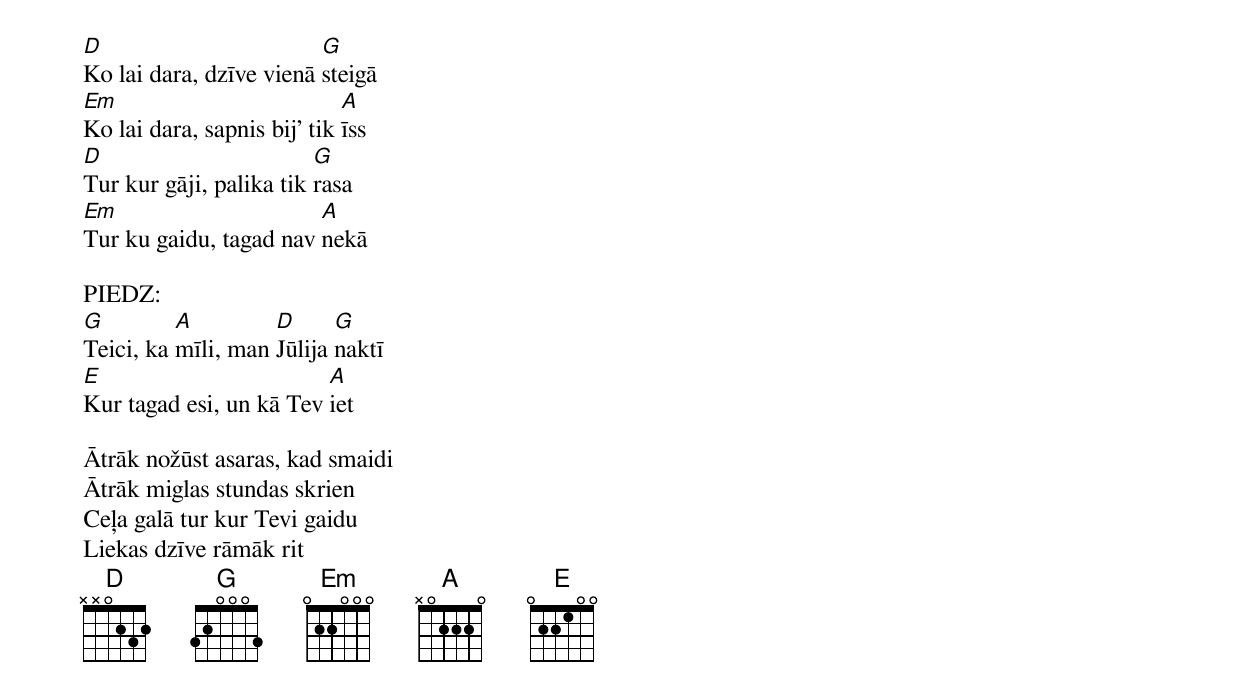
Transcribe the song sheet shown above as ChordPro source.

[D]Ko lai dara, dzīve vienā [G]steigā
[Em]Ko lai dara, sapnis bij’ tik [A]īss
[D]Tur kur gāji, palika tik [G]rasa
[Em]Tur ku gaidu, tagad nav [A]nekā

PIEDZ:
[G]Teici, ka [A]mīli, man [D]Jūlija [G]naktī
[E]Kur tagad esi, un kā Tev [A]iet

Ātrāk nožūst asaras, kad smaidi
Ātrāk miglas stundas skrien
Ceļa galā tur kur Tevi gaidu
Liekas dzīve rāmāk rit
